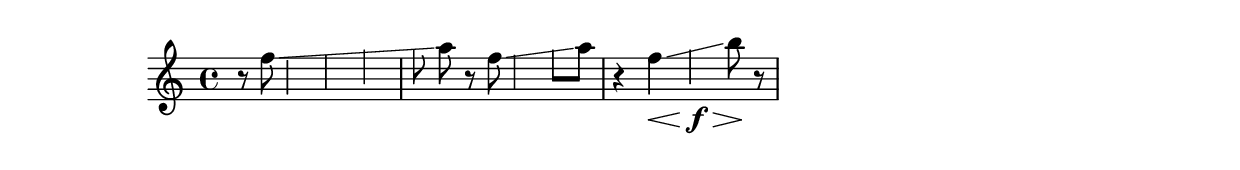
% DO NOT EDIT this file manually; it is automatically
% generated from Documentation/snippets/new
% Make any changes in Documentation/snippets/new/
% and then run scripts/auxiliar/makelsr.py
%
% This file is in the public domain.
%% Note: this file works from version 2.17.6
\version "2.17.30"

\header {
  lsrtags = "expressive-marks, staff-notation, tweaks-and-overrides"

  texidoc = "
Skipped beats in very long glissandi are sometimes indicated by
timing marks, often consisting of stems without noteheads.  Such
stems can also be used to carry intermediate expression markings.

If the stems do not align well with the glissando, they may need to
be repositioned slightly.
"

  doctitle = "Adding timing marks to long glissandi"
} % begin verbatim


glissandoSkipOn = {
  \override NoteColumn.glissando-skip = ##t
  \hide NoteHead
  \override NoteHead.no-ledgers = ##t
}

glissandoSkipOff = {
  \revert NoteColumn.glissando-skip
  \undo \hide NoteHead
  \revert NoteHead.no-ledgers
}

\relative c'' {
  r8 f8\glissando
  \glissandoSkipOn
  f4 g a a8\noBeam
  \glissandoSkipOff
  a8

  r8 f8\glissando
  \glissandoSkipOn
  g4 a8
  \glissandoSkipOff
  a8 |

  r4 f\glissando \<
  \glissandoSkipOn
  a4\f \>
  \glissandoSkipOff
  b8\! r |
}
